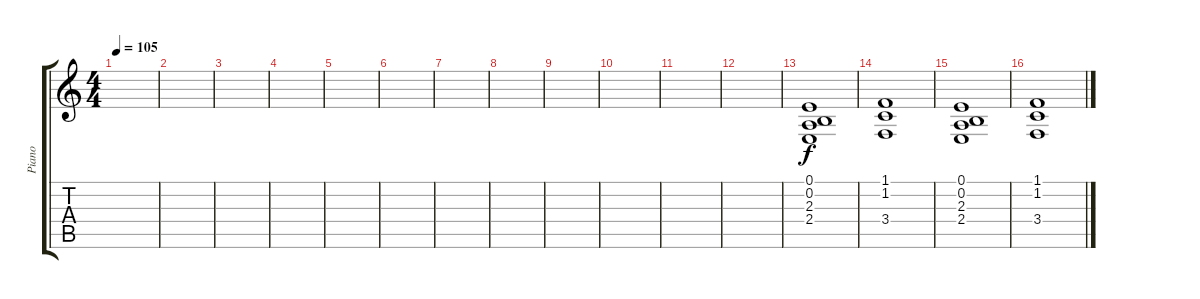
\track ("Piano" "Piano") {instrument pad8sweep}
\staff {score tabs}
\tuning (E4 B3 G3 D3 A2 E2) {hide}
\ts (4 4)
\tempo 105
\clef g2
\ks c
|
|
|
|
|
|
|
|
|
|
|
|
(0.1 0.2 2.3 2.4).1 |
(1.1 1.2 3.4).1 |
(0.1 0.2 2.3 2.4).1 |
(1.1 1.2 3.4).1
